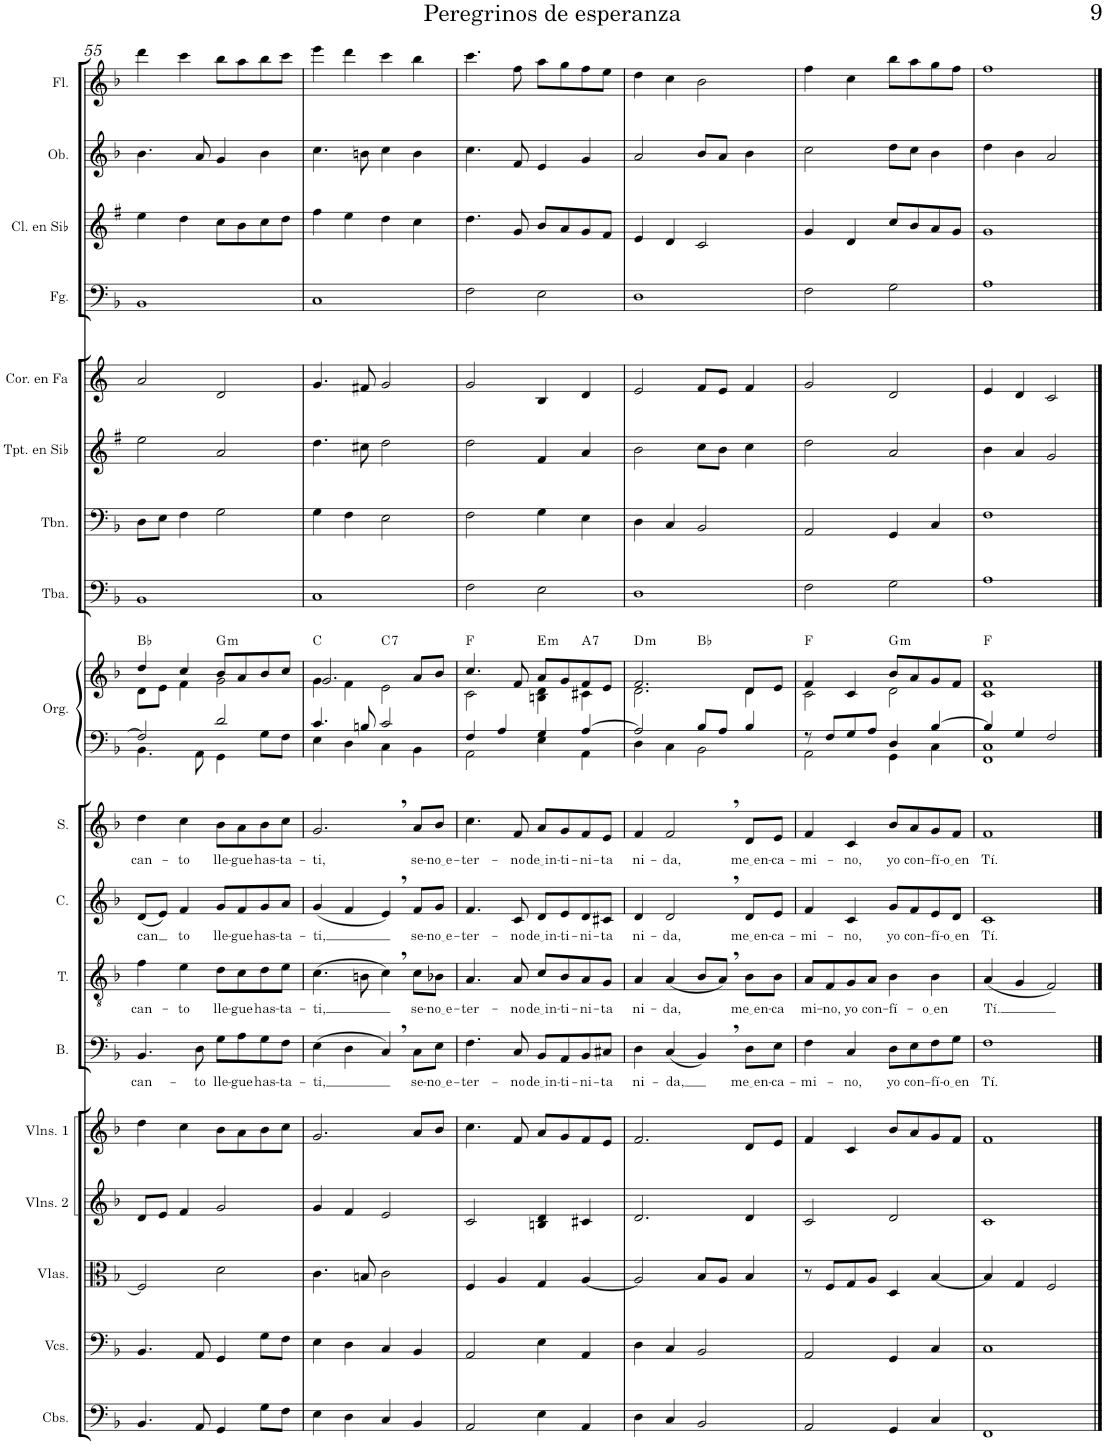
**kern	**kern	**kern	**kern	**kern	**kern	**text	**kern	**text	**kern	**text	**kern	**text	**harte	**kern	**kern	**harte	**kern	**kern	**kern	**kern	**kern	**kern	**kern	**kern
*part18	*part17	*part16	*part15	*part14	*part13	*part13	*part12	*part12	*part11	*part11	*part10	*part10	*part10	*part9	*part9	*part9	*part8	*part7	*part6	*part5	*part4	*part3	*part2	*part1
*staff19	*staff18	*staff17	*staff16	*staff15	*staff14	*staff14	*staff13	*staff13	*staff12	*staff12	*staff11	*staff11	*	*staff10	*staff9	*	*staff8	*staff7	*staff6	*staff5	*staff4	*staff3	*staff2	*staff1
*I"Contrabajos	*I"Violonchelos	*I"Violas	*I"Violines 2	*I"Violines 1	*I"Bajo	*	*I"Tenor	*	*I"Contralto	*	*I"Soprano	*	*	*I"Órgano	*	*	*I"Tuba	*I"Trombón	*I"Trompeta en Sib	*I"Trompa en Fa	*I"Fagot	*I"Clarinete en Sib	*I"Oboe	*I"Flauta
*I'Cbs.	*I'Vcs.	*I'Vlas.	*I'Vlns. 2	*I'Vlns. 1	*I'B.	*	*I'T.	*	*I'C.	*	*I'S.	*	*	*	*	*	*I'Tba.	*I'Tbn.	*I'Tpt. en Sib	*	*I'Fg.	*I'Cl. en Sib	*I'Ob.	*I'Fl.
!!LO:PB:g=z
*clefF4	*clefF4	*clefC3	*clefG2	*clefG2	*clefF4	*	*clefGv2	*	*clefG2	*	*clefG2	*	*	*clefF4	*clefG2	*	*clefF4	*clefF4	*clefG2	*clefG2	*clefF4	*clefG2	*clefG2	*clefG2
*Trd7c12	*	*	*	*	*	*	*	*	*	*	*	*	*	*	*	*	*	*	*Trd1c2	*Trd4c7	*	*Trd1c2	*	*
*k[b-]	*k[b-]	*k[b-]	*k[b-]	*k[b-]	*k[b-]	*	*k[b-]	*	*k[b-]	*	*k[b-]	*	*	*k[b-]	*k[b-]	*	*k[b-]	*k[b-]	*k[f#]	*k[]	*k[b-]	*k[f#]	*k[b-]	*k[b-]
*M4/4	*M4/4	*M4/4	*M4/4	*M4/4	*M4/4	*	*M4/4	*	*M4/4	*	*M4/4	*	*	*M4/4	*M4/4	*	*M4/4	*M4/4	*M4/4	*M4/4	*M4/4	*M4/4	*M4/4	*M4/4
*met(c)	*met(c)	*met(c)	*met(c)	*met(c)	*met(c)	*	*met(c)	*	*met(c)	*	*met(c)	*	*	*met(c)	*met(c)	*	*met(c)	*met(c)	*met(c)	*met(c)	*met(c)	*met(c)	*met(c)	*met(c)
=55	=55	=55	=55	=55	=55	=55	=55	=55	=55	=55	=55	=55	=55	=55	=55	=55	=55	=55	=55	=55	=55	=55	=55	=55
!	!	!	!	!	!	!LO:LY:b	!	!LO:LY:b	!	!LO:LY:b	!	!LO:LY:b	!	!	!	!	!	!	!	!	!	!	!	!
*	*	*	*	*	*	*	*	*	*	*	*	*	*	*^	*^	*	*	*	*	*	*	*	*	*
4.BB-/	4.BB-/	2F/]	8d/L	4dd\	4.BB-/	can-	4f\	can-	(8d/L	can	4dd\	can-	Bb:maj	2F/]	4.BB-\	4dd/	8d\L	Bb:maj	1BB-	8D\L	2ee\	2a/	1BB-	4ee\	4.b-\	4ddd\
.	.	.	8e/J	.	.	.	.	.	8e/J)	.	.	.	.	.	.	.	8e\J	.	.	8E\J	.	.	.	.	.	.
!	!	!	!	!	!	!	!	!LO:LY:b	!	!LO:LY:b	!	!LO:LY:b	!	!	!	!	!	!	!	!	!	!	!	!	!	!
.	.	.	4f/	4cc\	.	.	4e\	-to	4f/	to	4cc\	-to	.	.	.	4cc/	4f\	.	.	4F\	.	.	.	4dd\	.	4ccc\
!	!	!	!	!	!	!LO:LY:b	!	!	!	!	!	!	!	!	!	!	!	!	!	!	!	!	!	!	!	!
8AA/	8AA/	.	.	.	8D\	-to	.	.	.	.	.	.	.	.	8AA\	.	.	.	.	.	.	.	.	.	8a/	.
!	!	!	!	!	!	!LO:LY:b	!	!LO:LY:b	!	!LO:LY:b	!	!LO:LY:b	!LO:H:kt=m	!	!	!	!	!LO:H:kt=m	!	!	!	!	!	!	!	!
4GG/	4GG/	2d\	2g/	8b-\L	8G\L	lle-	8d\L	lle-	8g/L	lle-	8b-\L	lle-	G:min	2d/	4GG\	8b-/L	2g\	G:min	.	2G\	2a/	2d/	.	8cc\L	4g/	8bb-\L
!	!	!	!	!	!	!LO:LY:b	!	!LO:LY:b	!	!LO:LY:b	!	!LO:LY:b	!	!	!	!	!	!	!	!	!	!	!	!	!	!
.	.	.	.	8a\	8A\	-gue	8c\	-gue	8f/	-gue	8a\	-gue	.	.	.	8a/	.	.	.	.	.	.	.	8b\	.	8aa\
!	!	!	!	!	!	!LO:LY:b	!	!LO:LY:b	!	!LO:LY:b	!	!LO:LY:b	!	!	!	!	!	!	!	!	!	!	!	!	!	!
8G\L	8G\L	.	.	8b-\	8G\	has-	8d\	has-	8g/	has-	8b-\	has-	.	.	8G\L	8b-/	.	.	.	.	.	.	.	8cc\	4b-\	8bb-\
!	!	!	!	!	!	!LO:LY:b	!	!LO:LY:b	!	!LO:LY:b	!	!LO:LY:b	!	!	!	!	!	!	!	!	!	!	!	!	!	!
8F\J	8F\J	.	.	8cc\J	8F\J	-ta-	8e\J	-ta-	8a/J	-ta-	8cc\J	-ta-	.	.	8F\J	8cc/J	.	.	.	.	.	.	.	8dd\J	.	8ccc\J
=56	=56	=56	=56	=56	=56	=56	=56	=56	=56	=56	=56	=56	=56	=56	=56	=56	=56	=56	=56	=56	=56	=56	=56	=56	=56	=56
!	!	!	!	!	!	!LO:LY:b	!	!LO:LY:b	!	!LO:LY:b	!	!LO:LY:b	!	!	!	!	!	!	!	!	!	!	!	!	!	!
*	*	*	*	*	*	*	*	*	*	*	*^	*	*	*	*	*	*	*	*	*	*	*	*	*	*	*
4E\	4E\	4.c\	4g/	2.g/	(4E\	-ti,	(4.c\	-ti,	(4g/	-ti,	2.g,/	2ryy	-ti,	C:maj	4.c/	4E\	2.g/	4g\	C:maj	1C	4G\	4.dd\	4.g/	1C	4ff#\	4.cc\	4eee\
4D\	4D\	.	4f/	.	4D\	.	.	.	4f/	.	.	.	.	.	.	4D\	.	4f\	.	.	4F\	.	.	.	4ee\	.	4ddd\
.	.	8Bn/	.	.	.	.	8Bn\	.	.	.	.	.	.	.	8Bn/	.	.	.	.	.	.	8cc#X\	8f#X/	.	.	8bn\	.
!	!	!	!	!	!	!	!	!	!	!	!	!	!	!LO:H:kt=7	!	!	!	!	!LO:H:kt=7	!	!	!	!	!	!	!	!
4C/	4C/	2c\	2e/	.	4C,/)	.	4c,\)	.	4e,/)	.	.	2ryy	.	C:7	2c/	4C\	.	2e\	C:7	.	2E\	2dd\	2g/	.	4dd\	4cc\	4ccc\
!	!	!	!	!	!	!LO:LY:b	!	!LO:LY:b	!	!LO:LY:b	!	!	!LO:LY:b	!	!	!	!	!	!	!	!	!	!	!	!	!	!
4BB-/	4BB-/	.	.	8a/L	8C\L	se-	8c\L	se-	8f/L	se-	8a/L	.	se-	.	.	4BB-\	8a/L	.	.	.	.	.	.	.	4cc\	4b\	4bb-\
!	!	!	!	!	!	!LO:LY:b	!	!LO:LY:b	!	!LO:LY:b	!	!	!LO:LY:b	!	!	!	!	!	!	!	!	!	!	!	!	!	!
.	.	.	.	8b-/J	8E\J	no e	8B-X\J	no e	8g/J	no e	8b-/J	.	no e	.	.	.	8b-/J	.	.	.	.	.	.	.	.	.	.
=57	=57	=57	=57	=57	=57	=57	=57	=57	=57	=57	=57	=57	=57	=57	=57	=57	=57	=57	=57	=57	=57	=57	=57	=57	=57	=57	=57
!	!	!	!	!	!	!LO:LY:b	!	!LO:LY:b	!	!LO:LY:b	!	!	!LO:LY:b	!	!	!	!	!	!	!	!	!	!	!	!	!	!
*	*	*	*	*	*	*	*	*	*	*	*v	*v	*	*	*	*	*	*	*	*	*	*	*	*	*	*	*
2AA/	2AA/	4F/	2c/	4.cc\	4.F\	-ter-	4.A/	-ter-	4.f/	-ter-	4.cc\	-ter-	F:maj	4F/	2AA\	4.cc/	2c\	F:maj	2F\	2F\	2dd\	2g/	2F\	4.dd\	4.cc\	4.ccc\
.	.	4A/	.	.	.	.	.	.	.	.	.	.	.	4A/	.	.	.	.	.	.	.	.	.	.	.	.
!	!	!	!	!	!	!LO:LY:b	!	!LO:LY:b	!	!LO:LY:b	!	!LO:LY:b	!	!	!	!	!	!	!	!	!	!	!	!	!	!
.	.	.	.	8f/	8C/	-no	8A/	-no	8c/	-no	8f/	-no	.	.	.	8f/	.	.	.	.	.	.	.	8g/	8f/	8ff\
!	!	!	!	!	!	!LO:LY:b	!	!LO:LY:b	!	!LO:LY:b	!	!LO:LY:b	!LO:H:kt=m	!	!	!	!	!LO:H:kt=m	!	!	!	!	!	!	!	!
4E\	4E\	4G/	4Bn/ 4d/	8a/L	8BB-/L	de in	8c/L	de in	8d/L	de in	8a/L	de in	E:min	4G/	4E\	8a/L	4Bn\ 4d\	E:min	2E\	4G\	4f#/	4B/	2E\	8b/L	4e/	8aa\L
!	!	!	!	!	!	!LO:LY:b	!	!LO:LY:b	!	!LO:LY:b	!	!LO:LY:b	!	!	!	!	!	!	!	!	!	!	!	!	!	!
.	.	.	.	8g/	8AA/	-ti-	8B-/	-ti-	8e/	-ti-	8g/	-ti-	.	.	.	8g/	.	.	.	.	.	.	.	8a/	.	8gg\
!	!	!	!	!	!	!LO:LY:b	!	!LO:LY:b	!	!LO:LY:b	!	!LO:LY:b	!LO:H:kt=7	!	!	!	!	!LO:H:kt=7	!	!	!	!	!	!	!	!
4AA/	4AA/	[4A/	4c#X/	8f/	8BB-/	-ni-	8A/	-ni-	8d/	-ni-	8f/	-ni-	A:7	[4A/	4AA\	8f/	4c#X\	A:7	.	4E\	4a/	4d/	.	8g/	4g/	8ff\
!	!	!	!	!	!	!LO:LY:b	!	!LO:LY:b	!	!LO:LY:b	!	!LO:LY:b	!	!	!	!	!	!	!	!	!	!	!	!	!	!
.	.	.	.	8e/J	8C#X/J	-ta	8G/J	-ta	8c#X/J	-ta	8e/J	-ta	.	.	.	8e/J	.	.	.	.	.	.	.	8f#/J	.	8ee\J
*	*	*	*	*	*	*	*	*	*	*	*	*	*	*	*	*v	*v	*	*	*	*	*	*	*	*	*
=58	=58	=58	=58	=58	=58	=58	=58	=58	=58	=58	=58	=58	=58	=58	=58	=58	=58	=58	=58	=58	=58	=58	=58	=58	=58
!	!	!	!	!	!	!LO:LY:b	!	!LO:LY:b	!	!LO:LY:b	!	!LO:LY:b	!LO:H:kt=m	!	!	!	!LO:H:kt=m	!	!	!	!	!	!	!	!
*	*	*	*	*	*	*	*	*	*	*	*^	*	*	*	*	*^	*	*	*	*	*	*	*	*	*
*	*	*	*	*	*	*	*	*	*	*	*	*	*	*	*	*	*	*^	*	*	*	*	*	*	*	*	*
4D\	4D\	2A/]	2.d/	2.f/	4D\	ni-	4A/	ni-	4d/	ni-	4f/	2ryy	ni-	D:min	2A/]	4D\	2.f/	2.d\	2ryy	D:min	1D	4D\	2b\	2e/	1D	4e/	2a/	4dd\
!	!	!	!	!	!	!LO:LY:b	!	!LO:LY:b	!	!LO:LY:b	!	!	!LO:LY:b	!	!	!	!	!	!	!	!	!	!	!	!	!	!	!
4C/	4C/	.	.	.	(4C/	-da,	(4A/	-da,	2d,/	-da,	2f,/	.	-da,	.	.	4C\	.	.	.	.	.	4C/	.	.	.	4d/	.	4cc\
2BB-/	2BB-/	8B-/L	.	.	4BB-,/)	.	8B-/L	.	.	.	.	2ryy	.	Bb:maj	8B-/L	2BB-\	.	.	2ryy	Bb:maj	.	2BB-/	8cc\L	8f/L	.	2c/	8b-/L	2b-\
.	.	8A/J	.	.	.	.	8A,/J)	.	.	.	.	.	.	.	8A/J	.	.	.	.	.	.	.	8b\J	8e/J	.	.	8a/J	.
!	!	!	!	!	!	!LO:LY:b	!	!LO:LY:b	!	!LO:LY:b	!	!	!LO:LY:b	!	!	!	!	!	!	!	!	!	!	!	!	!	!	!
.	.	4B-/	4d/	8d/L	8D\L	me en	8B-\L	me en	8d/L	me en	8d/L	.	me en	.	4B-/	.	8d/L	4d\	.	.	.	.	4cc\	4f/	.	.	4b-\	.
!	!	!	!	!	!	!LO:LY:b	!	!LO:LY:b	!	!LO:LY:b	!	!	!LO:LY:b	!	!	!	!	!	!	!	!	!	!	!	!	!	!	!
.	.	.	.	8e/J	8E\J	-ca-	8B-\J	-ca	8e/J	-ca-	8e/J	.	-ca-	.	.	.	8e/J	.	.	.	.	.	.	.	.	.	.	.
=59	=59	=59	=59	=59	=59	=59	=59	=59	=59	=59	=59	=59	=59	=59	=59	=59	=59	=59	=59	=59	=59	=59	=59	=59	=59	=59	=59	=59
!	!	!	!	!	!	!LO:LY:b	!	!LO:LY:b	!	!LO:LY:b	!	!	!LO:LY:b	!	!	!	!	!	!	!	!	!	!	!	!	!	!	!
*	*	*	*	*	*	*	*	*	*	*	*v	*v	*	*	*	*	*	*v	*v	*	*	*	*	*	*	*	*	*
2AA/	2AA/	8r	2c/	4f/	4F\	-mi-	8A/L	-mi-	4f/	-mi-	4f/	-mi-	F:maj	8r	2AA\	4f/	2c\	F:maj	2F\	2AA/	2dd\	2g/	2F\	4g/	2cc\	4ff\
!	!	!	!	!	!	!	!	!LO:LY:b	!	!	!	!	!	!	!	!	!	!	!	!	!	!	!	!	!	!
.	.	8F/L	.	.	.	.	8F/	-no,	.	.	.	.	.	8F/L	.	.	.	.	.	.	.	.	.	.	.	.
!	!	!	!	!	!	!LO:LY:b	!	!LO:LY:b	!	!LO:LY:b	!	!LO:LY:b	!	!	!	!	!	!	!	!	!	!	!	!	!	!
.	.	8G/	.	4c/	4C/	-no,	8G/	yo	4c/	-no,	4c/	-no,	.	8G/	.	4c/	.	.	.	.	.	.	.	4d/	.	4cc\
!	!	!	!	!	!	!	!	!LO:LY:b	!	!	!	!	!	!	!	!	!	!	!	!	!	!	!	!	!	!
.	.	8A/J	.	.	.	.	8A/J	con-	.	.	.	.	.	8A/J	.	.	.	.	.	.	.	.	.	.	.	.
!	!	!	!	!	!	!LO:LY:b	!	!LO:LY:b	!	!LO:LY:b	!	!LO:LY:b	!LO:H:kt=m	!	!	!	!	!LO:H:kt=m	!	!	!	!	!	!	!	!
4GG/	4GG/	4D/	2d/	8b-/L	8D\L	yo	4B-\	-fí-	8g/L	yo	8b-/L	yo	G:min	4D/	4GG\	8b-/L	2d\	G:min	2G\	4GG/	2a/	2d/	2G\	8cc/L	8dd\L	8bb-\L
!	!	!	!	!	!	!LO:LY:b	!	!	!	!LO:LY:b	!	!LO:LY:b	!	!	!	!	!	!	!	!	!	!	!	!	!	!
.	.	.	.	8a/	8E\	con-	.	.	8f/	con-	8a/	con-	.	.	.	8a/	.	.	.	.	.	.	.	8b/	8cc\J	8aa\
!	!	!	!	!	!	!LO:LY:b	!	!LO:LY:b	!	!LO:LY:b	!	!LO:LY:b	!	!	!	!	!	!	!	!	!	!	!	!	!	!
4C/	4C/	[4B-/	.	8g/	8F\	-fí-	4B-\	o en	8e/	-fí-	8g/	-fí-	.	[4B-/	4C\	8g/	.	.	.	4C/	.	.	.	8a/	4b-\	8gg\
!	!	!	!	!	!	!LO:LY:b	!	!	!	!LO:LY:b	!	!LO:LY:b	!	!	!	!	!	!	!	!	!	!	!	!	!	!
.	.	.	.	8f/J	8G\J	o en	.	.	8d/J	o en	8f/J	o en	.	.	.	8f/J	.	.	.	.	.	.	.	8g/J	.	8ff\J
=60	=60	=60	=60	=60	=60	=60	=60	=60	=60	=60	=60	=60	=60	=60	=60	=60	=60	=60	=60	=60	=60	=60	=60	=60	=60	=60
!	!	!	!	!	!	!LO:LY:b	!	!LO:LY:b	!	!LO:LY:b	!	!LO:LY:b	!	!	!	!	!	!	!	!	!	!	!	!	!	!
1FF	1C	4B-/]	1c	1f	1F	Tí.	(4A/	Tí.	1c	Tí.	1f	Tí.	F:maj	4B-/]	1FF 1C	1f	1c	F:maj	1A	1F	4b\	4e/	1A	1g	4dd\	1ff
.	.	4G/	.	.	.	.	4G/	.	.	.	.	.	.	4G/	.	.	.	.	.	.	4a/	4d/	.	.	4b-\	.
.	.	2F/	.	.	.	.	2F/)	.	.	.	.	.	.	2F/	.	.	.	.	.	.	2g/	2c/	.	.	2a/	.
*	*	*	*	*	*	*	*	*	*	*	*	*	*	*v	*v	*	*	*	*	*	*	*	*	*	*	*
*	*	*	*	*	*	*	*	*	*	*	*	*	*	*	*v	*v	*	*	*	*	*	*	*	*	*
==	==	==	==	==	==	==	==	==	==	==	==	==	==	==	==	==	==	==	==	==	==	==	==	==
*-	*-	*-	*-	*-	*-	*-	*-	*-	*-	*-	*-	*-	*-	*-	*-	*-	*-	*-	*-	*-	*-	*-	*-	*-
